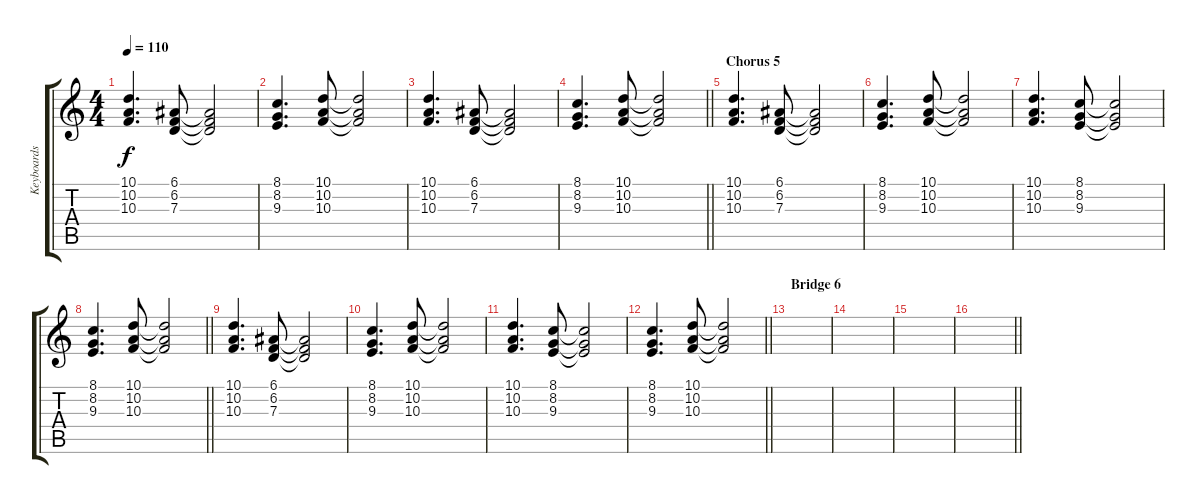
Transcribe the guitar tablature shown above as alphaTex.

\track ("Keyboards" "Keyboards") {instrument stringensemble1}
\staff {score tabs}
\tuning (E4 B3 G3 D3 A2 E2) {hide}
\ts (4 4)
\tempo 110
\clef g2
\ks c
(10.1 10.2 10.3).4{d dy f} (6.1 6.2 7.3).8 (6.1{t} 6.2{t} 7.3{t}).2 |
(8.1 8.2 9.3).4{d} (10.1 10.2 10.3).8 (10.1{t} 10.2{t} 10.3{t}).2 |
(10.1 10.2 10.3).4{d} (6.1 6.2 7.3).8 (6.1{t} 6.2{t} 7.3{t}).2 |
\barLineRight lightlight
(8.1 8.2 9.3).4{d} (10.1 10.2 10.3).8 (10.1{t} 10.2{t} 10.3{t}).2 |
\section ("" "Chorus 5")
(10.1 10.2 10.3).4{d} (6.1 6.2 7.3).8 (6.1{t} 6.2{t} 7.3{t}).2 |
(8.1 8.2 9.3).4{d} (10.1 10.2 10.3).8 (10.1{t} 10.2{t} 10.3{t}).2 |
(10.1 10.2 10.3).4{d} (8.1 8.2 9.3).8 (8.1{t} 8.2{t} 9.3{t}).2 |
\barLineRight lightlight
(8.1 8.2 9.3).4{d} (10.1 10.2 10.3).8 (10.1{t} 10.2{t} 10.3{t}).2 |
(10.1 10.2 10.3).4{d} (6.1 6.2 7.3).8 (6.1{t} 6.2{t} 7.3{t}).2 |
(8.1 8.2 9.3).4{d} (10.1 10.2 10.3).8 (10.1{t} 10.2{t} 10.3{t}).2 |
(10.1 10.2 10.3).4{d} (8.1 8.2 9.3).8 (8.1{t} 8.2{t} 9.3{t}).2 |
\barLineRight lightlight
(8.1 8.2 9.3).4{d} (10.1 10.2 10.3).8 (10.1{t} 10.2{t} 10.3{t}).2 |
\section ("" "Bridge 6")
|
|
|
\barLineRight lightlight
